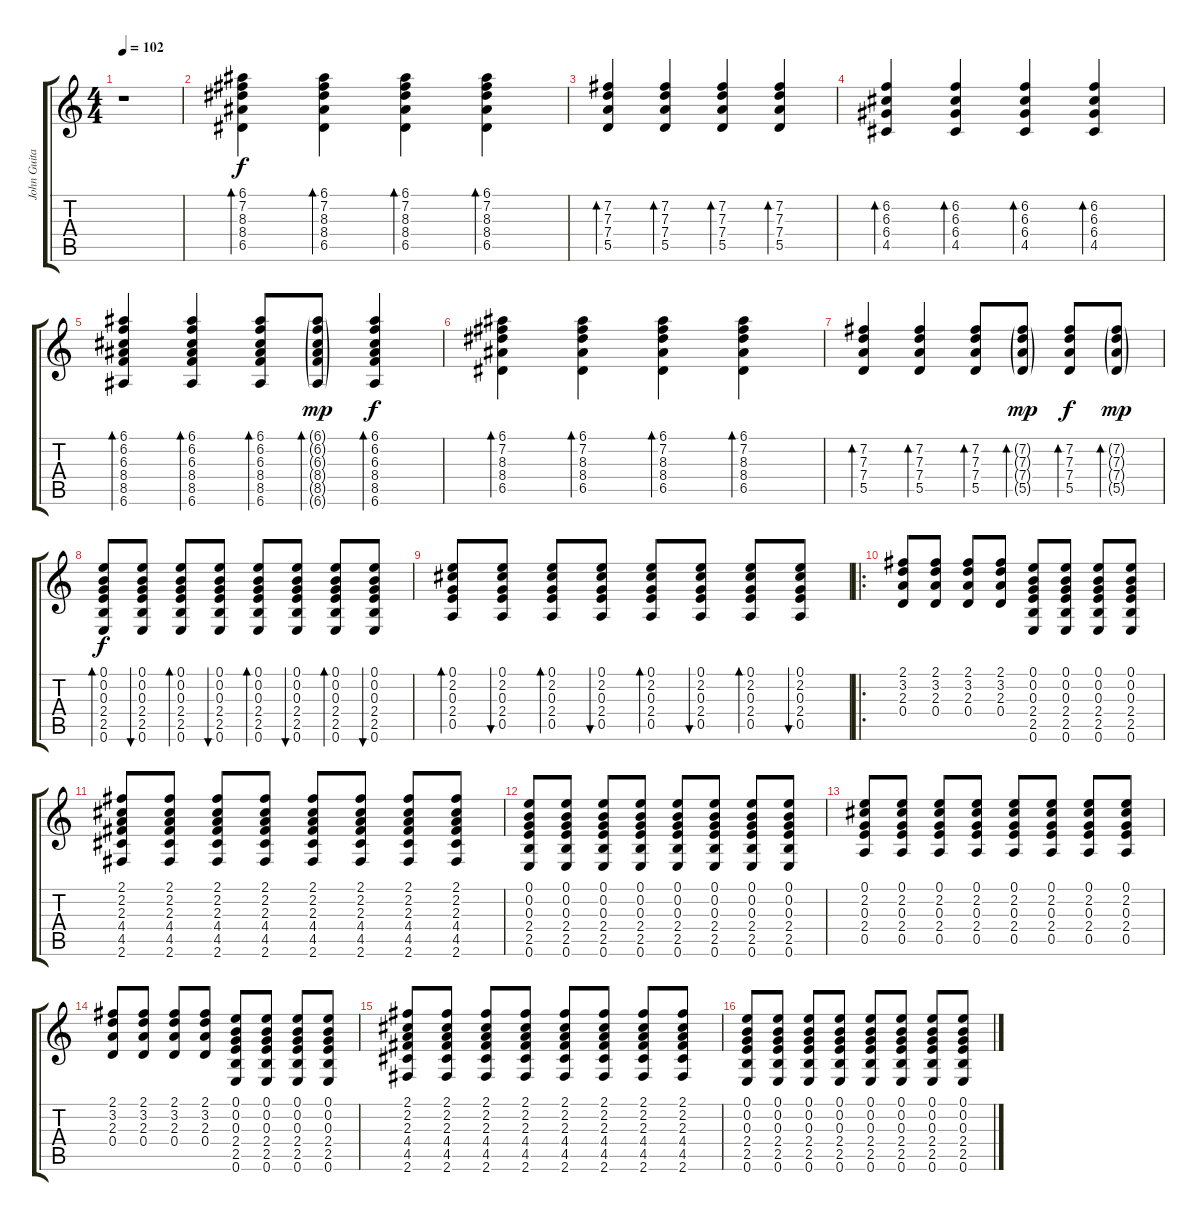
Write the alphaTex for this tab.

\track ("John Guitar" "John Guita") {instrument acousticguitarsteel}
\staff {score tabs}
\tuning (E4 B3 G3 D3 A2 E2) {hide}
\ts (4 4)
\tempo 102
\clef g2
\ks c
r.1{dy f instrument acousticguitarsteel} |
(6.1 7.2 8.3 8.4 6.5).4{bd 60} (6.1 7.2 8.3 8.4 6.5).4{bd 60} (6.1 7.2 8.3 8.4 6.5).4{bd 60} (6.1 7.2 8.3 8.4 6.5).4{bd 60} |
(7.2 7.3 7.4 5.5).4{bd 60} (7.2 7.3 7.4 5.5).4{bd 60} (7.2 7.3 7.4 5.5).4{bd 60} (7.2 7.3 7.4 5.5).4{bd 60} |
(6.2 6.3 6.4 4.5).4{bd 60} (6.2 6.3 6.4 4.5).4{bd 60} (6.2 6.3 6.4 4.5).4{bd 60} (6.2 6.3 6.4 4.5).4{bd 60} |
(6.1 6.2 6.3 8.4 8.5 6.6).4{bd 60} (6.1 6.2 6.3 8.4 8.5 6.6).4{bd 60} (6.1 6.2 6.3 8.4 8.5 6.6).8{bd 60} (6.1{g} 6.2{g} 6.3{g} 8.4{g} 8.5{g} 6.6{g}).8{bd 60 dy mp} (6.1 6.2 6.3 8.4 8.5 6.6).4{bd 60 dy f} |
(6.1 7.2 8.3 8.4 6.5).4{bd 60} (6.1 7.2 8.3 8.4 6.5).4{bd 60} (6.1 7.2 8.3 8.4 6.5).4{bd 60} (6.1 7.2 8.3 8.4 6.5).4{bd 60} |
(7.2 7.3 7.4 5.5).4{bd 60} (7.2 7.3 7.4 5.5).4{bd 60} (7.2 7.3 7.4 5.5).8{bd 60} (7.2{g} 7.3{g} 7.4{g} 5.5{g}).8{bd 60 dy mp} (7.2 7.3 7.4 5.5).8{bd 60 dy f} (7.2{g} 7.3{g} 7.4{g} 5.5{g}).8{bd 60 dy mp} |
(0.1 0.2 0.3 2.4 2.5 0.6).8{bd 60 dy f} (0.1 0.2 0.3 2.4 2.5 0.6).8{bu 60} (0.1 0.2 0.3 2.4 2.5 0.6).8{bd 60} (0.1 0.2 0.3 2.4 2.5 0.6).8{bu 60} (0.1 0.2 0.3 2.4 2.5 0.6).8{bd 60} (0.1 0.2 0.3 2.4 2.5 0.6).8{bu 60} (0.1 0.2 0.3 2.4 2.5 0.6).8{bd 60} (0.1 0.2 0.3 2.4 2.5 0.6).8{bu 60} |
(0.1 2.2 0.3 2.4 0.5).8{bd 60} (0.1 2.2 0.3 2.4 0.5).8{bu 60} (0.1 2.2 0.3 2.4 0.5).8{bd 60} (0.1 2.2 0.3 2.4 0.5).8{bu 60} (0.1 2.2 0.3 2.4 0.5).8{bd 60} (0.1 2.2 0.3 2.4 0.5).8{bu 60} (0.1 2.2 0.3 2.4 0.5).8{bd 60} (0.1 2.2 0.3 2.4 0.5).8{bu 60} |
\ro
(2.1 3.2 2.3 0.4).8 (2.1 3.2 2.3 0.4).8 (2.1 3.2 2.3 0.4).8 (2.1 3.2 2.3 0.4).8 (0.1 0.2 0.3 2.4 2.5 0.6).8 (0.1 0.2 0.3 2.4 2.5 0.6).8 (0.1 0.2 0.3 2.4 2.5 0.6).8 (0.1 0.2 0.3 2.4 2.5 0.6).8 |
(2.1 2.2 2.3 4.4 4.5 2.6).8 (2.1 2.2 2.3 4.4 4.5 2.6).8 (2.1 2.2 2.3 4.4 4.5 2.6).8 (2.1 2.2 2.3 4.4 4.5 2.6).8 (2.1 2.2 2.3 4.4 4.5 2.6).8 (2.1 2.2 2.3 4.4 4.5 2.6).8 (2.1 2.2 2.3 4.4 4.5 2.6).8 (2.1 2.2 2.3 4.4 4.5 2.6).8 |
(0.1 0.2 0.3 2.4 2.5 0.6).8 (0.1 0.2 0.3 2.4 2.5 0.6).8 (0.1 0.2 0.3 2.4 2.5 0.6).8 (0.1 0.2 0.3 2.4 2.5 0.6).8 (0.1 0.2 0.3 2.4 2.5 0.6).8 (0.1 0.2 0.3 2.4 2.5 0.6).8 (0.1 0.2 0.3 2.4 2.5 0.6).8 (0.1 0.2 0.3 2.4 2.5 0.6).8 |
(0.1 2.2 0.3 2.4 0.5).8 (0.1 2.2 0.3 2.4 0.5).8 (0.1 2.2 0.3 2.4 0.5).8 (0.1 2.2 0.3 2.4 0.5).8 (0.1 2.2 0.3 2.4 0.5).8 (0.1 2.2 0.3 2.4 0.5).8 (0.1 2.2 0.3 2.4 0.5).8 (0.1 2.2 0.3 2.4 0.5).8 |
(2.1 3.2 2.3 0.4).8 (2.1 3.2 2.3 0.4).8 (2.1 3.2 2.3 0.4).8 (2.1 3.2 2.3 0.4).8 (0.1 0.2 0.3 2.4 2.5 0.6).8 (0.1 0.2 0.3 2.4 2.5 0.6).8 (0.1 0.2 0.3 2.4 2.5 0.6).8 (0.1 0.2 0.3 2.4 2.5 0.6).8 |
(2.1 2.2 2.3 4.4 4.5 2.6).8 (2.1 2.2 2.3 4.4 4.5 2.6).8 (2.1 2.2 2.3 4.4 4.5 2.6).8 (2.1 2.2 2.3 4.4 4.5 2.6).8 (2.1 2.2 2.3 4.4 4.5 2.6).8 (2.1 2.2 2.3 4.4 4.5 2.6).8 (2.1 2.2 2.3 4.4 4.5 2.6).8 (2.1 2.2 2.3 4.4 4.5 2.6).8 |
(0.1 0.2 0.3 2.4 2.5 0.6).8 (0.1 0.2 0.3 2.4 2.5 0.6).8 (0.1 0.2 0.3 2.4 2.5 0.6).8 (0.1 0.2 0.3 2.4 2.5 0.6).8 (0.1 0.2 0.3 2.4 2.5 0.6).8 (0.1 0.2 0.3 2.4 2.5 0.6).8 (0.1 0.2 0.3 2.4 2.5 0.6).8 (0.1 0.2 0.3 2.4 2.5 0.6).8
